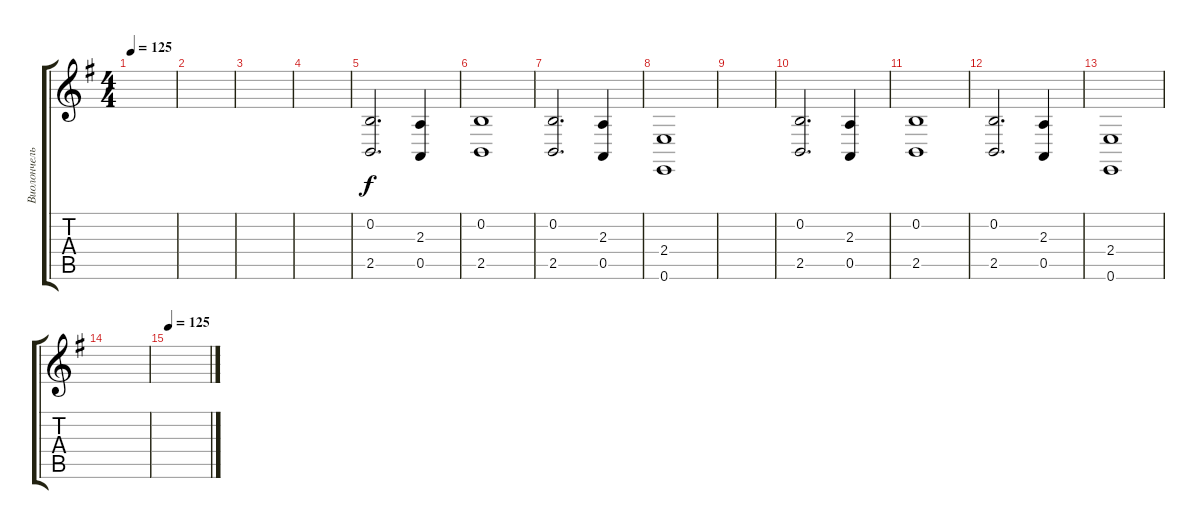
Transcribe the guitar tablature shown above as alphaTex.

\track ("Виолончель" "Виолончель") {instrument cello}
\staff {score tabs}
\tuning (E4 B3 G3 D3 A2 E2) {hide}
\ts (4 4)
\tempo 125
\clef g2
\ks eminor
|
|
|
|
(0.2 2.5).2{d} (2.3 0.5).4 |
(0.2 2.5).1 |
(0.2 2.5).2{d} (2.3 0.5).4 |
(2.4 0.6).1 |
|
(0.2 2.5).2{d} (2.3 0.5).4 |
(0.2 2.5).1 |
(0.2 2.5).2{d} (2.3 0.5).4 |
(2.4 0.6).1 |
|
\tempo 125
